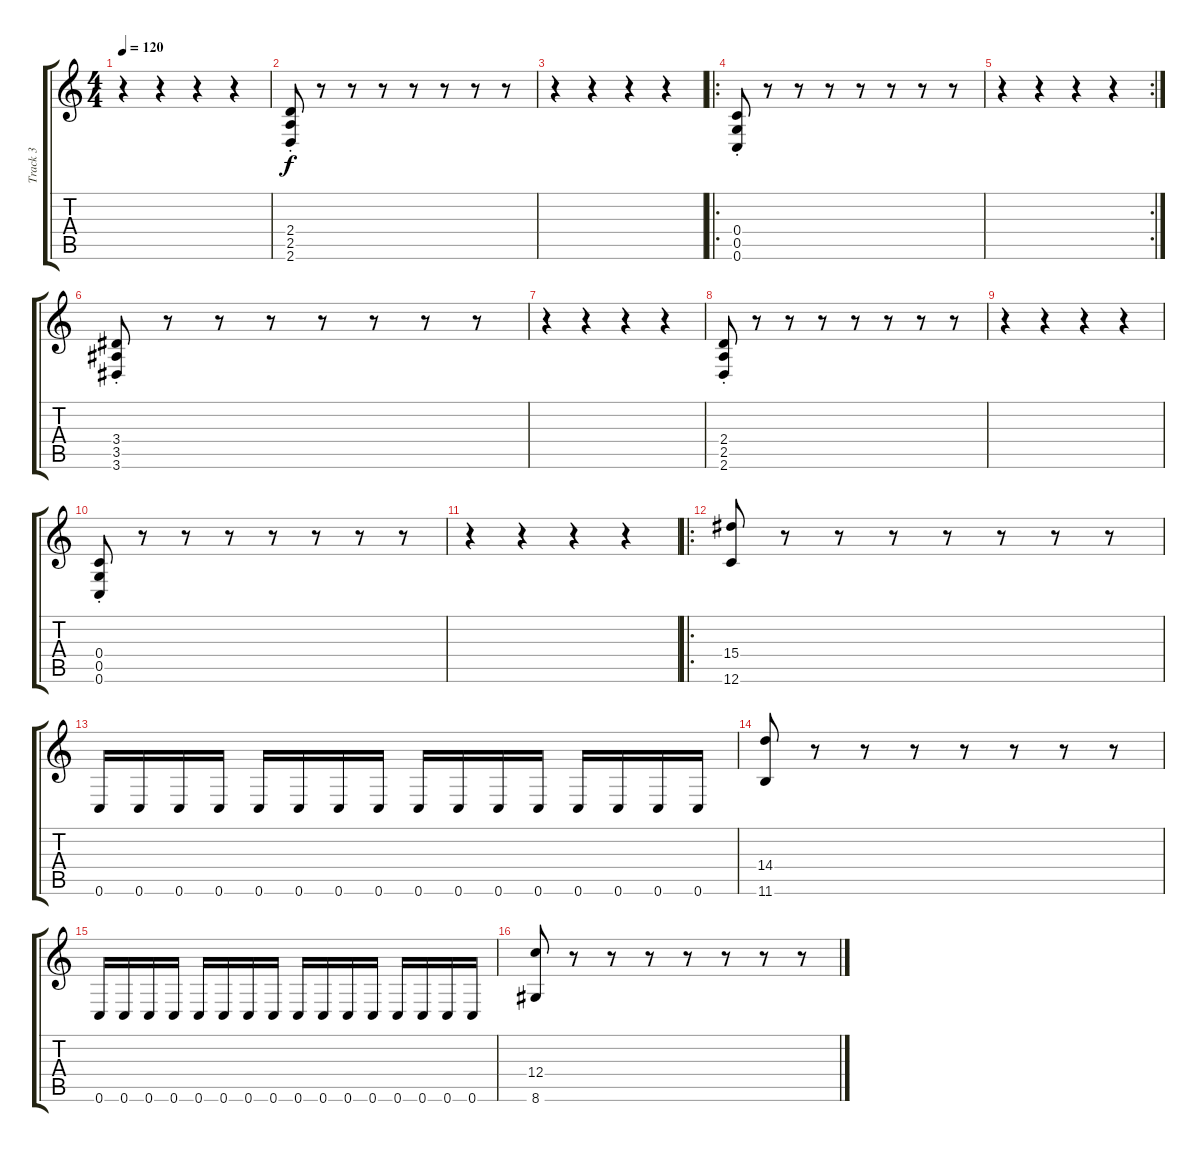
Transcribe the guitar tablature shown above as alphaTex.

\track ("Track 3" "Track 3") {instrument distortionguitar}
\staff {score tabs}
\tuning (D4 A3 F3 C3 G2 C2) {hide}
\ts (4 4)
\tempo 120
\clef g2
\ks c
r.4{dy f} r.4 r.4 r.4 |
(2.4 2.5 2.6{st}).8 r.8 r.8 r.8 r.8 r.8 r.8 r.8 |
r.4 r.4 r.4 r.4 |
\ro
(0.4{st} 0.5 0.6).8 r.8 r.8 r.8 r.8 r.8 r.8 r.8 |
\rc 2
r.4 r.4 r.4 r.4 |
(3.4 3.5 3.6{st}).8 r.8 r.8 r.8 r.8 r.8 r.8 r.8 |
r.4 r.4 r.4 r.4 |
(2.4 2.5 2.6{st}).8 r.8 r.8 r.8 r.8 r.8 r.8 r.8 |
r.4 r.4 r.4 r.4 |
(0.4{st} 0.5 0.6).8 r.8 r.8 r.8 r.8 r.8 r.8 r.8 |
r.4 r.4 r.4 r.4 |
\ro
(15.4 12.6).8 r.8 r.8 r.8 r.8 r.8 r.8 r.8 |
0.6.16 0.6.16 0.6.16 0.6.16 0.6.16 0.6.16 0.6.16 0.6.16 0.6.16 0.6.16 0.6.16 0.6.16 0.6.16 0.6.16 0.6.16 0.6.16 |
(14.4 11.6).8 r.8 r.8 r.8 r.8 r.8 r.8 r.8 |
0.6.16 0.6.16 0.6.16 0.6.16 0.6.16 0.6.16 0.6.16 0.6.16 0.6.16 0.6.16 0.6.16 0.6.16 0.6.16 0.6.16 0.6.16 0.6.16 |
(12.4 8.6).8 r.8 r.8 r.8 r.8 r.8 r.8 r.8
